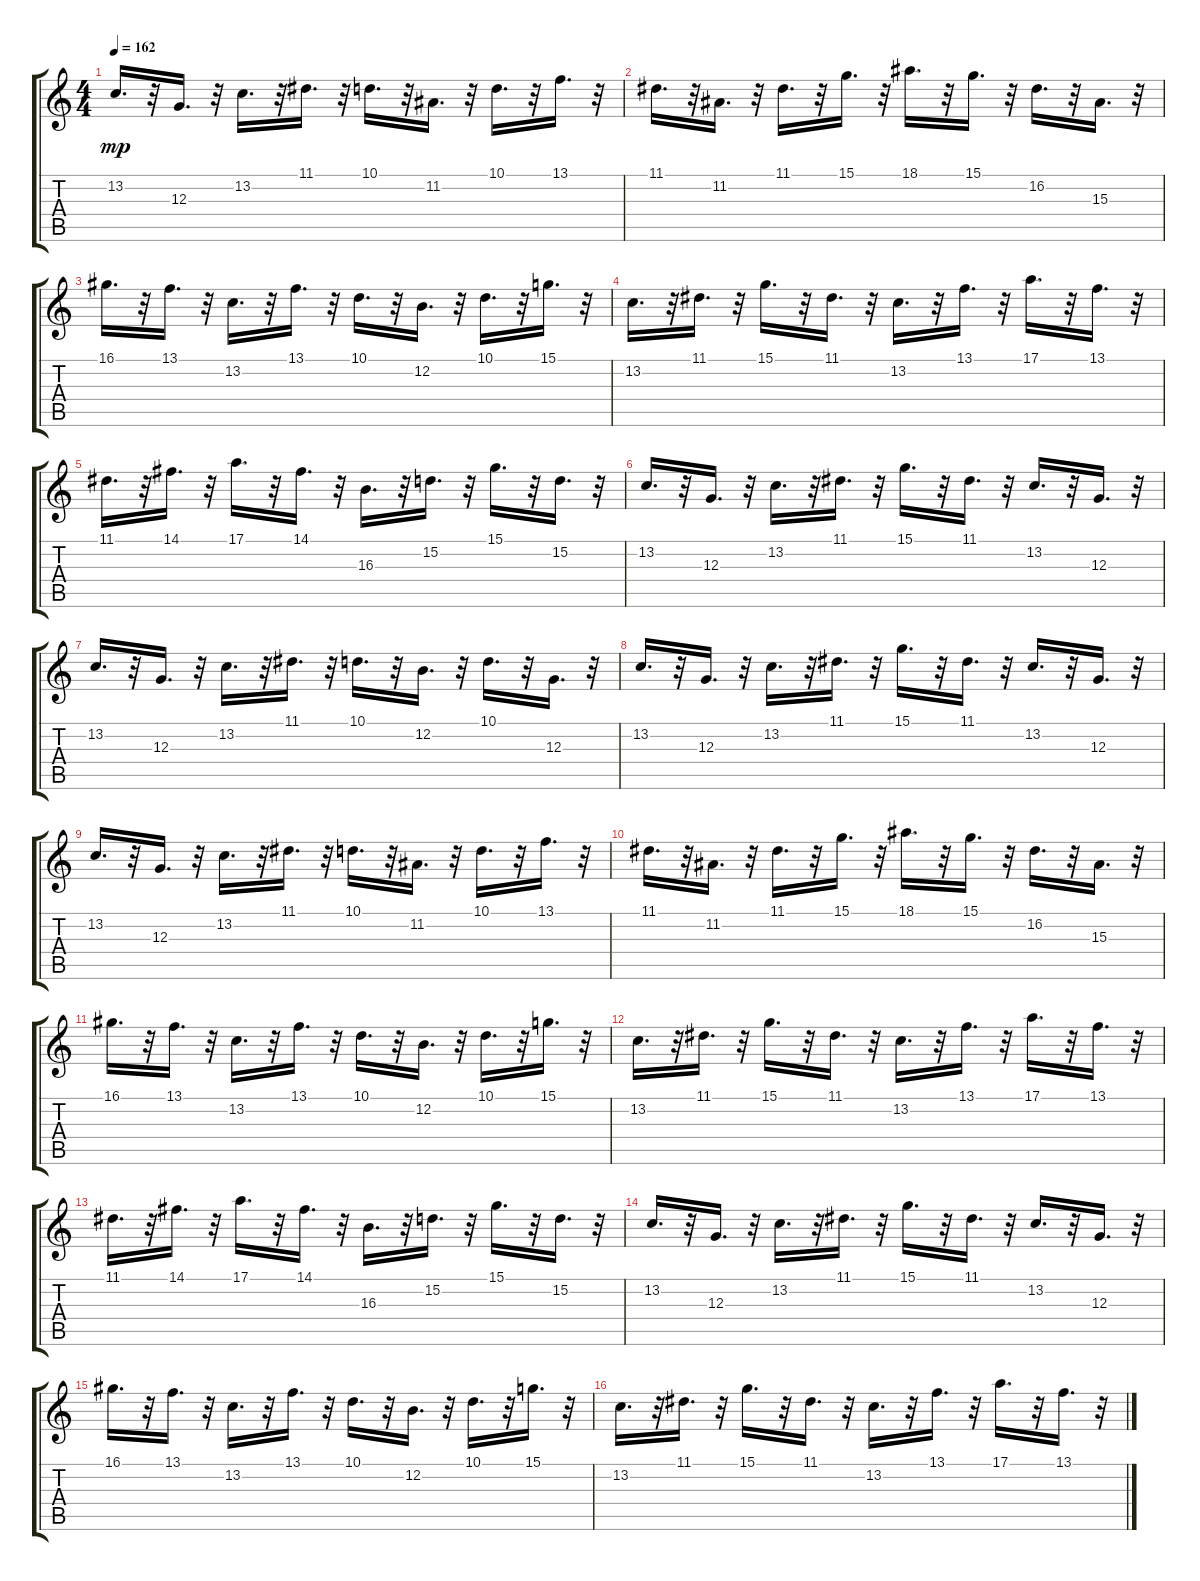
\track "" {instrument stringensemble1}
\staff {score tabs}
\tuning (E4 B3 G3 D3 A2 E2) {hide}
\ts (4 4)
\tempo 162
\clef g2
\ks c
13.2.16{d dy mp} r.32 12.3.16{d} r.32 13.2.16{d} r.32 11.1.16{d} r.32 10.1.16{d} r.32 11.2.16{d} r.32 10.1.16{d} r.32 13.1.16{d} r.32 |
11.1.16{d} r.32 11.2.16{d} r.32 11.1.16{d} r.32 15.1.16{d} r.32 18.1.16{d} r.32 15.1.16{d} r.32 16.2.16{d} r.32 15.3.16{d} r.32 |
16.1.16{d} r.32 13.1.16{d} r.32 13.2.16{d} r.32 13.1.16{d} r.32 10.1.16{d} r.32 12.2.16{d} r.32 10.1.16{d} r.32 15.1.16{d} r.32 |
13.2.16{d} r.32 11.1.16{d} r.32 15.1.16{d} r.32 11.1.16{d} r.32 13.2.16{d} r.32 13.1.16{d} r.32 17.1.16{d} r.32 13.1.16{d} r.32 |
11.1.16{d} r.32 14.1.16{d} r.32 17.1.16{d} r.32 14.1.16{d} r.32 16.3.16{d} r.32 15.2.16{d} r.32 15.1.16{d} r.32 15.2.16{d} r.32 |
13.2.16{d} r.32 12.3.16{d} r.32 13.2.16{d} r.32 11.1.16{d} r.32 15.1.16{d} r.32 11.1.16{d} r.32 13.2.16{d} r.32 12.3.16{d} r.32 |
13.2.16{d} r.32 12.3.16{d} r.32 13.2.16{d} r.32 11.1.16{d} r.32 10.1.16{d} r.32 12.2.16{d} r.32 10.1.16{d} r.32 12.3.16{d} r.32 |
13.2.16{d} r.32 12.3.16{d} r.32 13.2.16{d} r.32 11.1.16{d} r.32 15.1.16{d} r.32 11.1.16{d} r.32 13.2.16{d} r.32 12.3.16{d} r.32 |
13.2.16{d} r.32 12.3.16{d} r.32 13.2.16{d} r.32 11.1.16{d} r.32 10.1.16{d} r.32 11.2.16{d} r.32 10.1.16{d} r.32 13.1.16{d} r.32 |
11.1.16{d} r.32 11.2.16{d} r.32 11.1.16{d} r.32 15.1.16{d} r.32 18.1.16{d} r.32 15.1.16{d} r.32 16.2.16{d} r.32 15.3.16{d} r.32 |
16.1.16{d} r.32 13.1.16{d} r.32 13.2.16{d} r.32 13.1.16{d} r.32 10.1.16{d} r.32 12.2.16{d} r.32 10.1.16{d} r.32 15.1.16{d} r.32 |
13.2.16{d} r.32 11.1.16{d} r.32 15.1.16{d} r.32 11.1.16{d} r.32 13.2.16{d} r.32 13.1.16{d} r.32 17.1.16{d} r.32 13.1.16{d} r.32 |
11.1.16{d} r.32 14.1.16{d} r.32 17.1.16{d} r.32 14.1.16{d} r.32 16.3.16{d} r.32 15.2.16{d} r.32 15.1.16{d} r.32 15.2.16{d} r.32 |
13.2.16{d} r.32 12.3.16{d} r.32 13.2.16{d} r.32 11.1.16{d} r.32 15.1.16{d} r.32 11.1.16{d} r.32 13.2.16{d} r.32 12.3.16{d} r.32 |
16.1.16{d} r.32 13.1.16{d} r.32 13.2.16{d} r.32 13.1.16{d} r.32 10.1.16{d} r.32 12.2.16{d} r.32 10.1.16{d} r.32 15.1.16{d} r.32 |
13.2.16{d} r.32 11.1.16{d} r.32 15.1.16{d} r.32 11.1.16{d} r.32 13.2.16{d} r.32 13.1.16{d} r.32 17.1.16{d} r.32 13.1.16{d} r.32
